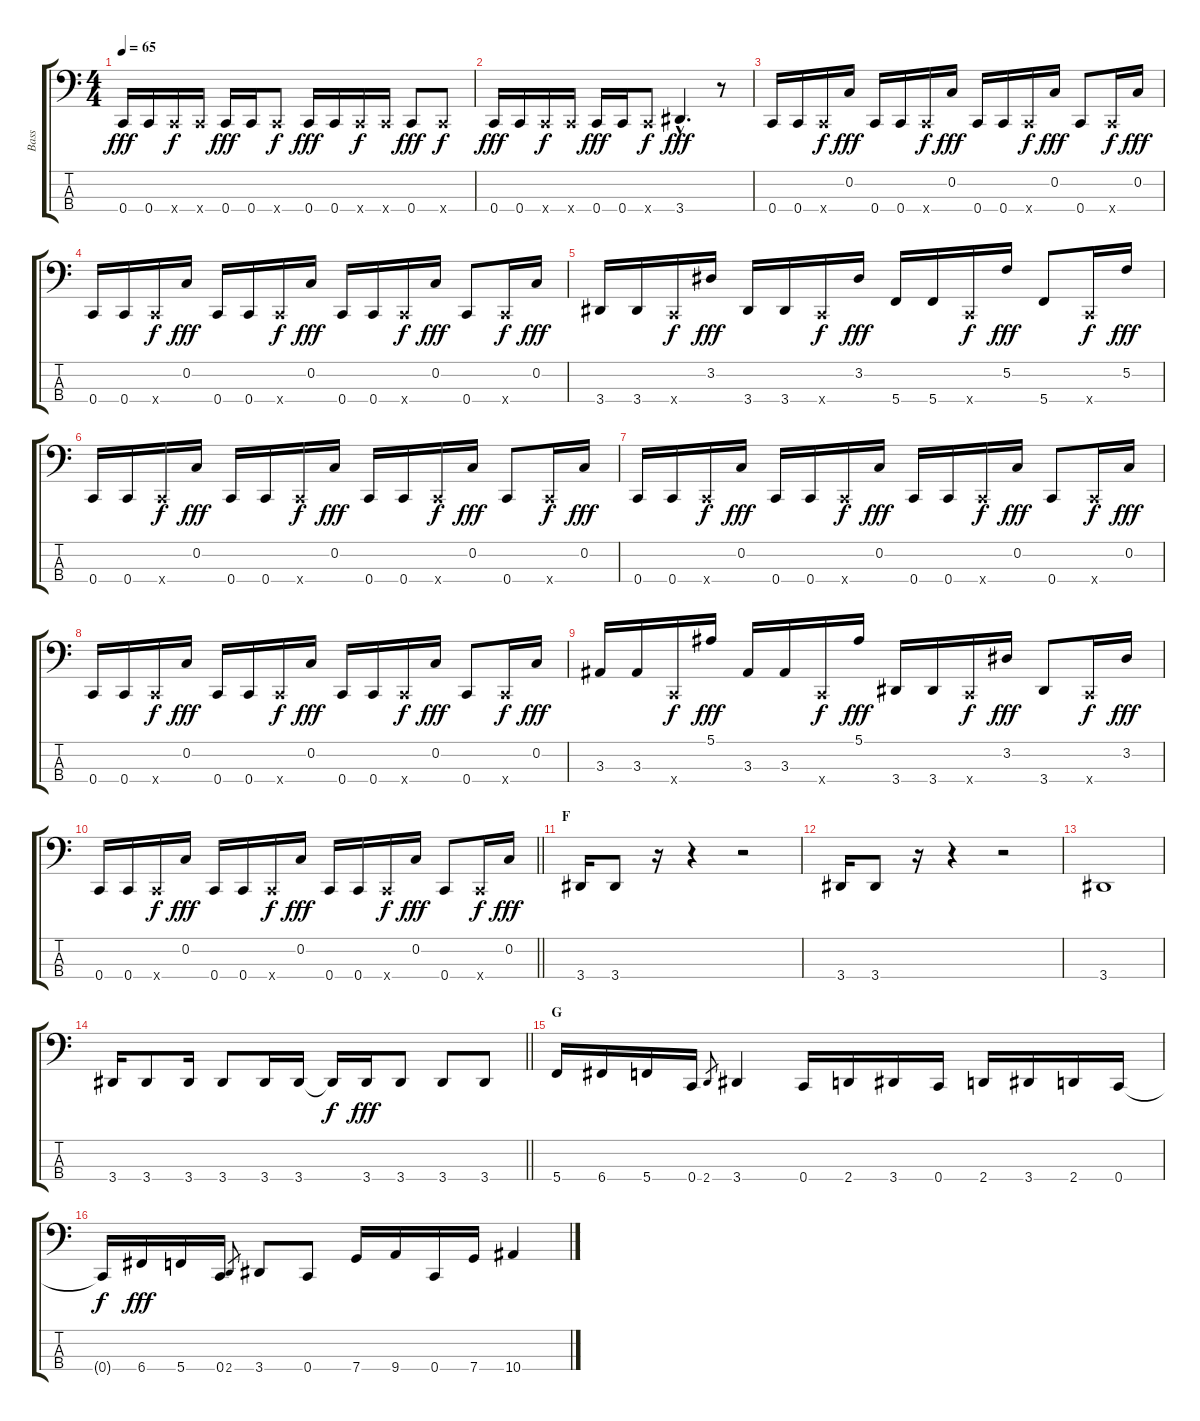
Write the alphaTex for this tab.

\track ("Bass" "Bass") {instrument electricbasspick}
\staff {score tabs}
\tuning (F2 C2 G1 C1) {hide}
\ts (4 4)
\tempo 65
\clef f4
\ks c
0.4.16{dy fff} 0.4.16 0.4{x}.16{dy f} 0.4{x}.16 0.4.16{dy fff} 0.4.16 0.4{x}.8{dy f} 0.4.16{dy fff} 0.4.16 0.4{x}.16{dy f} 0.4{x}.16 0.4.8{dy fff} 0.4{x}.8{dy f} |
0.4.16{dy fff} 0.4.16 0.4{x}.16{dy f} 0.4{x}.16 0.4.16{dy fff} 0.4.16 0.4{x}.8{dy f} 3.4{hac}.4{d dy fff} r.8 |
0.4.16 0.4.16 0.4{x}.16{dy f} 0.2.16{dy fff} 0.4.16 0.4.16 0.4{x}.16{dy f} 0.2.16{dy fff} 0.4.16 0.4.16 0.4{x}.16{dy f} 0.2.16{dy fff} 0.4.8 0.4{x}.16{dy f} 0.2.16{dy fff} |
0.4.16 0.4.16 0.4{x}.16{dy f} 0.2.16{dy fff} 0.4.16 0.4.16 0.4{x}.16{dy f} 0.2.16{dy fff} 0.4.16 0.4.16 0.4{x}.16{dy f} 0.2.16{dy fff} 0.4.8 0.4{x}.16{dy f} 0.2.16{dy fff} |
3.4.16 3.4.16 0.4{x}.16{dy f} 3.2.16{dy fff} 3.4.16 3.4.16 0.4{x}.16{dy f} 3.2.16{dy fff} 5.4.16 5.4.16 0.4{x}.16{dy f} 5.2.16{dy fff} 5.4.8 0.4{x}.16{dy f} 5.2.16{dy fff} |
0.4.16 0.4.16 0.4{x}.16{dy f} 0.2.16{dy fff} 0.4.16 0.4.16 0.4{x}.16{dy f} 0.2.16{dy fff} 0.4.16 0.4.16 0.4{x}.16{dy f} 0.2.16{dy fff} 0.4.8 0.4{x}.16{dy f} 0.2.16{dy fff} |
0.4.16 0.4.16 0.4{x}.16{dy f} 0.2.16{dy fff} 0.4.16 0.4.16 0.4{x}.16{dy f} 0.2.16{dy fff} 0.4.16 0.4.16 0.4{x}.16{dy f} 0.2.16{dy fff} 0.4.8 0.4{x}.16{dy f} 0.2.16{dy fff} |
0.4.16 0.4.16 0.4{x}.16{dy f} 0.2.16{dy fff} 0.4.16 0.4.16 0.4{x}.16{dy f} 0.2.16{dy fff} 0.4.16 0.4.16 0.4{x}.16{dy f} 0.2.16{dy fff} 0.4.8 0.4{x}.16{dy f} 0.2.16{dy fff} |
3.3.16 3.3.16 0.4{x}.16{dy f} 5.1.16{dy fff} 3.3.16 3.3.16 0.4{x}.16{dy f} 5.1.16{dy fff} 3.4.16 3.4.16 0.4{x}.16{dy f} 3.2.16{dy fff} 3.4.8 0.4{x}.16{dy f} 3.2.16{dy fff} |
\barLineRight lightlight
0.4.16 0.4.16 0.4{x}.16{dy f} 0.2.16{dy fff} 0.4.16 0.4.16 0.4{x}.16{dy f} 0.2.16{dy fff} 0.4.16 0.4.16 0.4{x}.16{dy f} 0.2.16{dy fff} 0.4.8 0.4{x}.16{dy f} 0.2.16{dy fff} |
\section ("" "F")
3.4.16 3.4.8 r.16 r.4 r.2 |
3.4.16 3.4.8 r.16 r.4 r.2 |
3.4.1 |
\barLineRight lightlight
3.4.16 3.4.8 3.4.16 3.4.8 3.4.16 3.4.16 3.4{t}.16{dy f} 3.4.16{dy fff} 3.4.8 3.4.8 3.4.8 |
\section ("" "G")
5.4.16 6.4.16 5.4.16 0.4.16 2.4.8{gr} 3.4.4 0.4.16 2.4.16 3.4.16 0.4.16 2.4.16 3.4.16 2.4.16 0.4.16 |
0.4{t}.16{dy f} 6.4.16{dy fff} 5.4.16 0.4.16 2.4.8{gr} 3.4.8 0.4.8 7.4.16 9.4.16 0.4.16 7.4.16 10.4.4
